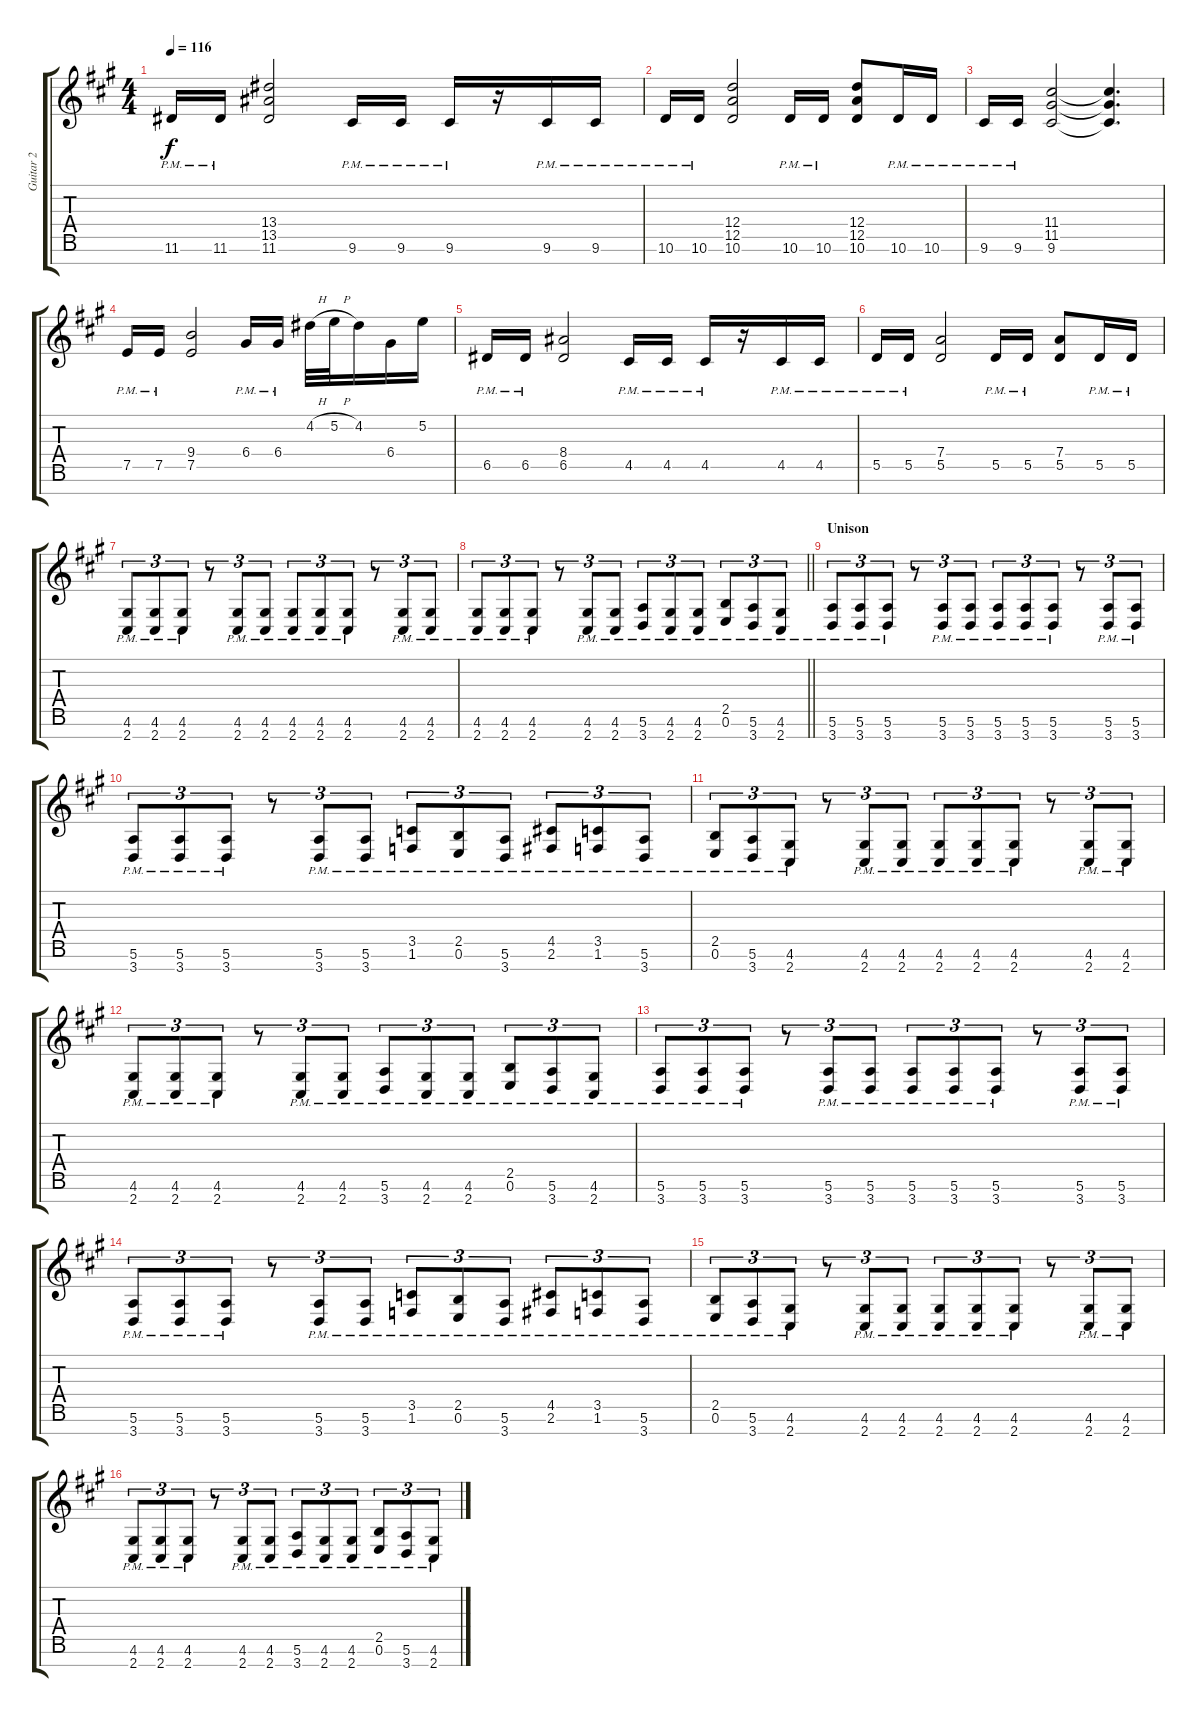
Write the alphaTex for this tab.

\track ("Guitar 2" "Guitar 2") {instrument distortionguitar}
\staff {score tabs}
\tuning (E4 B3 G3 D3 A2 E2 B1) {hide}
\ts (4 4)
\tempo 116
\clef g2
\ks a
11.6{pm}.16{dy f} 11.6{pm}.16 (13.4 13.5 11.6).2 9.6{pm}.16 9.6{pm}.16 9.6{pm}.16 r.16 9.6{pm}.16 9.6{pm}.16 |
10.6{pm}.16 10.6{pm}.16 (12.4 12.5 10.6).2 10.6{pm}.16 10.6{pm}.16 (12.4 12.5 10.6).8 10.6{pm}.16 10.6{pm}.16 |
9.6{pm}.16 9.6{pm}.16 (11.4 11.5 9.6).2 (11.4{t} 11.5{t} 9.6{t}).4{d} |
7.5{pm}.16 7.5{pm}.16 (9.4 7.5).2 6.4{pm}.16 6.4{pm}.16 4.2{h}.32 5.2{h}.32 4.2.16 6.4.16 5.2.16 |
6.5{pm}.16 6.5{pm}.16 (8.4 6.5).2 4.5{pm}.16 4.5{pm}.16 4.5{pm}.16 r.16 4.5{pm}.16 4.5{pm}.16 |
5.5{pm}.16 5.5{pm}.16 (7.4 5.5).2 5.5{pm}.16 5.5{pm}.16 (7.4 5.5).8 5.5{pm}.16 5.5{pm}.16 |
(4.6{pm} 2.7{pm}).8{tu (3 2)} (4.6{pm} 2.7{pm}).8{tu (3 2)} (4.6{pm} 2.7{pm}).8{tu (3 2)} r.8{tu (3 2)} (4.6{pm} 2.7{pm}).8{tu (3 2)} (4.6{pm} 2.7{pm}).8{tu (3 2)} (4.6{pm} 2.7{pm}).8{tu (3 2)} (4.6{pm} 2.7{pm}).8{tu (3 2)} (4.6{pm} 2.7{pm}).8{tu (3 2)} r.8{tu (3 2)} (4.6{pm} 2.7{pm}).8{tu (3 2)} (4.6{pm} 2.7{pm}).8{tu (3 2)} |
\barLineRight lightlight
(4.6{pm} 2.7{pm}).8{tu (3 2)} (4.6{pm} 2.7{pm}).8{tu (3 2)} (4.6{pm} 2.7{pm}).8{tu (3 2)} r.8{tu (3 2)} (4.6{pm} 2.7{pm}).8{tu (3 2)} (4.6{pm} 2.7{pm}).8{tu (3 2)} (5.6{pm} 3.7{pm}).8{tu (3 2)} (4.6{pm} 2.7{pm}).8{tu (3 2)} (4.6{pm} 2.7{pm}).8{tu (3 2)} (2.5{pm} 0.6{pm}).8{tu (3 2)} (5.6{pm} 3.7{pm}).8{tu (3 2)} (4.6{pm} 2.7{pm}).8{tu (3 2)} |
\section ("" "Unison")
(5.6{pm} 3.7{pm}).8{tu (3 2)} (5.6{pm} 3.7{pm}).8{tu (3 2)} (5.6{pm} 3.7{pm}).8{tu (3 2)} r.8{tu (3 2)} (5.6{pm} 3.7{pm}).8{tu (3 2)} (5.6{pm} 3.7{pm}).8{tu (3 2)} (5.6{pm} 3.7{pm}).8{tu (3 2)} (5.6{pm} 3.7{pm}).8{tu (3 2)} (5.6{pm} 3.7{pm}).8{tu (3 2)} r.8{tu (3 2)} (5.6{pm} 3.7{pm}).8{tu (3 2)} (5.6{pm} 3.7{pm}).8{tu (3 2)} |
(5.6{pm} 3.7{pm}).8{tu (3 2)} (5.6{pm} 3.7{pm}).8{tu (3 2)} (5.6{pm} 3.7{pm}).8{tu (3 2)} r.8{tu (3 2)} (5.6{pm} 3.7{pm}).8{tu (3 2)} (5.6{pm} 3.7{pm}).8{tu (3 2)} (3.5{pm} 1.6{pm}).8{tu (3 2)} (2.5{pm} 0.6{pm}).8{tu (3 2)} (5.6{pm} 3.7{pm}).8{tu (3 2)} (4.5{pm} 2.6{pm}).8{tu (3 2)} (3.5{pm} 1.6{pm}).8{tu (3 2)} (5.6{pm} 3.7{pm}).8{tu (3 2)} |
(2.5 0.6{pm}).8{tu (3 2)} (5.6 3.7{pm}).8{tu (3 2)} (4.6{pm} 2.7{pm}).8{tu (3 2)} r.8{tu (3 2)} (4.6{pm} 2.7{pm}).8{tu (3 2)} (4.6{pm} 2.7{pm}).8{tu (3 2)} (4.6{pm} 2.7{pm}).8{tu (3 2)} (4.6{pm} 2.7{pm}).8{tu (3 2)} (4.6{pm} 2.7{pm}).8{tu (3 2)} r.8{tu (3 2)} (4.6{pm} 2.7{pm}).8{tu (3 2)} (4.6{pm} 2.7{pm}).8{tu (3 2)} |
(4.6{pm} 2.7{pm}).8{tu (3 2)} (4.6{pm} 2.7{pm}).8{tu (3 2)} (4.6{pm} 2.7{pm}).8{tu (3 2)} r.8{tu (3 2)} (4.6{pm} 2.7{pm}).8{tu (3 2)} (4.6{pm} 2.7{pm}).8{tu (3 2)} (5.6{pm} 3.7{pm}).8{tu (3 2)} (4.6{pm} 2.7{pm}).8{tu (3 2)} (4.6{pm} 2.7{pm}).8{tu (3 2)} (2.5{pm} 0.6{pm}).8{tu (3 2)} (5.6{pm} 3.7{pm}).8{tu (3 2)} (4.6{pm} 2.7{pm}).8{tu (3 2)} |
(5.6{pm} 3.7{pm}).8{tu (3 2)} (5.6{pm} 3.7{pm}).8{tu (3 2)} (5.6{pm} 3.7{pm}).8{tu (3 2)} r.8{tu (3 2)} (5.6{pm} 3.7{pm}).8{tu (3 2)} (5.6{pm} 3.7{pm}).8{tu (3 2)} (5.6{pm} 3.7{pm}).8{tu (3 2)} (5.6{pm} 3.7{pm}).8{tu (3 2)} (5.6{pm} 3.7{pm}).8{tu (3 2)} r.8{tu (3 2)} (5.6{pm} 3.7{pm}).8{tu (3 2)} (5.6{pm} 3.7{pm}).8{tu (3 2)} |
(5.6{pm} 3.7{pm}).8{tu (3 2)} (5.6{pm} 3.7{pm}).8{tu (3 2)} (5.6{pm} 3.7{pm}).8{tu (3 2)} r.8{tu (3 2)} (5.6{pm} 3.7{pm}).8{tu (3 2)} (5.6{pm} 3.7{pm}).8{tu (3 2)} (3.5{pm} 1.6{pm}).8{tu (3 2)} (2.5{pm} 0.6{pm}).8{tu (3 2)} (5.6{pm} 3.7{pm}).8{tu (3 2)} (4.5{pm} 2.6{pm}).8{tu (3 2)} (3.5{pm} 1.6{pm}).8{tu (3 2)} (5.6{pm} 3.7{pm}).8{tu (3 2)} |
(2.5 0.6{pm}).8{tu (3 2)} (5.6 3.7{pm}).8{tu (3 2)} (4.6{pm} 2.7{pm}).8{tu (3 2)} r.8{tu (3 2)} (4.6{pm} 2.7{pm}).8{tu (3 2)} (4.6{pm} 2.7{pm}).8{tu (3 2)} (4.6{pm} 2.7{pm}).8{tu (3 2)} (4.6{pm} 2.7{pm}).8{tu (3 2)} (4.6{pm} 2.7{pm}).8{tu (3 2)} r.8{tu (3 2)} (4.6{pm} 2.7{pm}).8{tu (3 2)} (4.6{pm} 2.7{pm}).8{tu (3 2)} |
(4.6{pm} 2.7{pm}).8{tu (3 2)} (4.6{pm} 2.7{pm}).8{tu (3 2)} (4.6{pm} 2.7{pm}).8{tu (3 2)} r.8{tu (3 2)} (4.6{pm} 2.7{pm}).8{tu (3 2)} (4.6{pm} 2.7{pm}).8{tu (3 2)} (5.6{pm} 3.7{pm}).8{tu (3 2)} (4.6{pm} 2.7{pm}).8{tu (3 2)} (4.6{pm} 2.7{pm}).8{tu (3 2)} (2.5{pm} 0.6{pm}).8{tu (3 2)} (5.6{pm} 3.7{pm}).8{tu (3 2)} (4.6{pm} 2.7{pm}).8{tu (3 2)}
